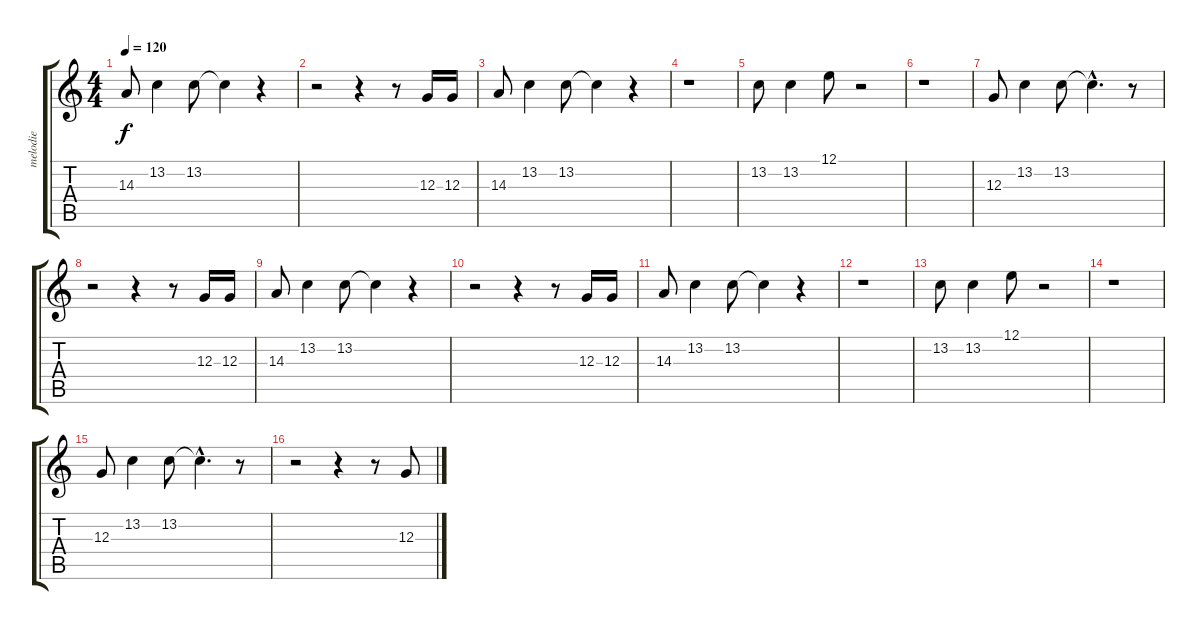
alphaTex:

\track ("melodie" "melodie") {instrument synthvoice}
\staff {score tabs}
\tuning (E4 B3 G3 D3 A2 E2) {hide}
\ts (4 4)
\tempo 120
\clef g2
\ks c
14.3.8{dy f} 13.2.4 13.2.8 13.2{t}.4 r.4 |
r.2 r.4 r.8 12.3.16 12.3.16 |
14.3.8 13.2.4 13.2.8 13.2{t}.4 r.4 |
r.1 |
13.2.8 13.2.4 12.1.8 r.2 |
r.1 |
12.3.8 13.2.4 13.2.8 13.2{hac t}.4{d} r.8 |
r.2 r.4 r.8 12.3.16 12.3.16 |
14.3.8 13.2.4 13.2.8 13.2{t}.4 r.4 |
r.2 r.4 r.8 12.3.16 12.3.16 |
14.3.8 13.2.4 13.2.8 13.2{t}.4 r.4 |
r.1 |
13.2.8 13.2.4 12.1.8 r.2 |
r.1 |
12.3.8 13.2.4 13.2.8 13.2{hac t}.4{d} r.8 |
r.2 r.4 r.8 12.3.8
